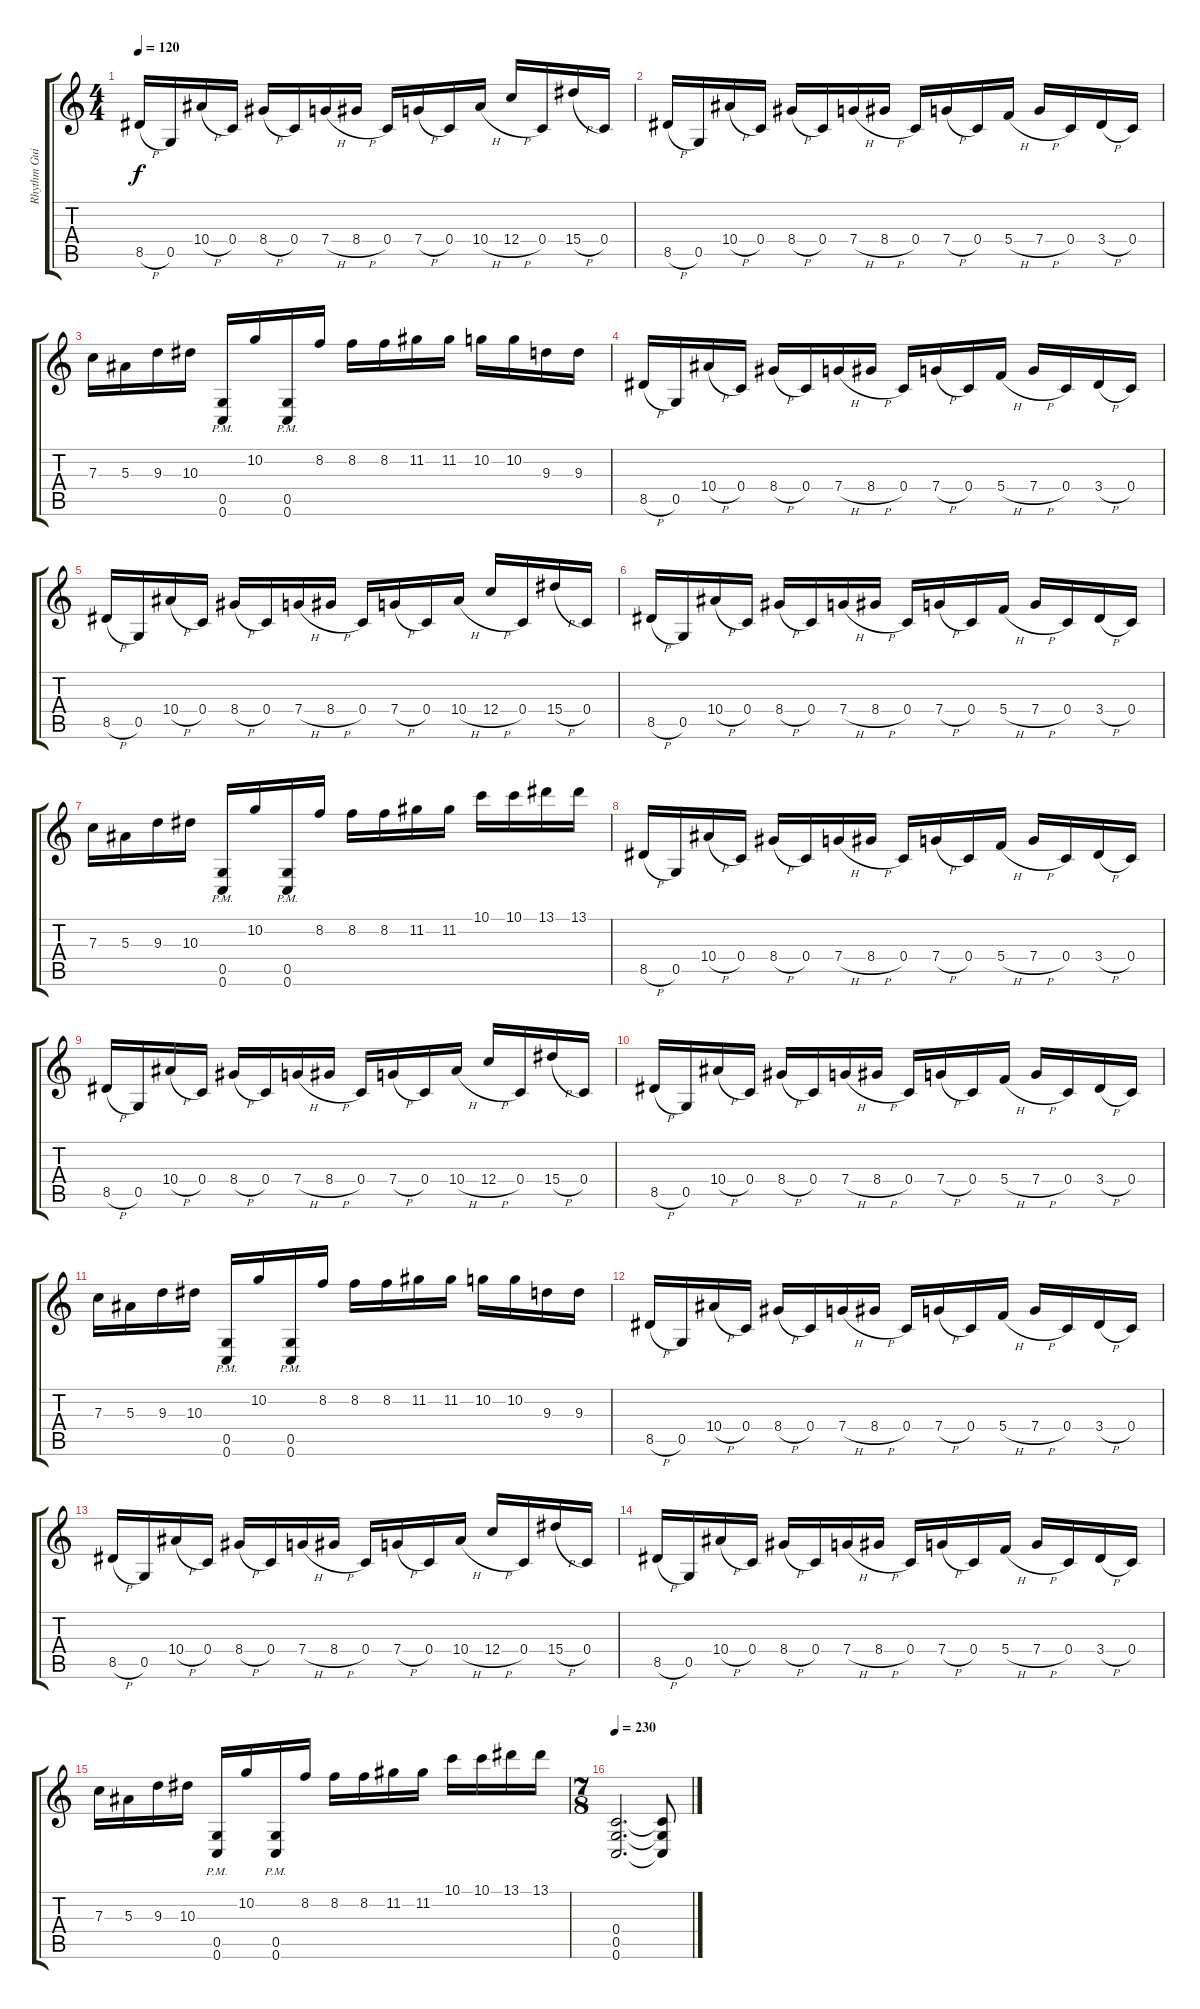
\track ("Rhythm Guitar 1" "Rhythm Gui") {instrument distortionguitar}
\staff {score tabs}
\tuning (D4 A3 F3 C3 G2 C2) {hide}
\ts (4 4)
\tempo 120
\clef g2
\ks c
8.5{h}.16{dy f} 0.5.16 10.4{h}.16 0.4.16 8.4{h}.16 0.4.16 7.4{h}.16 8.4{h}.16 0.4.16 7.4{h}.16 0.4.16 10.4{h}.16 12.4{h}.16 0.4.16 15.4{h}.16 0.4.16 |
8.5{h}.16 0.5.16 10.4{h}.16 0.4.16 8.4{h}.16 0.4.16 7.4{h}.16 8.4{h}.16 0.4.16 7.4{h}.16 0.4.16 5.4{h}.16 7.4{h}.16 0.4.16 3.4{h}.16 0.4.16 |
7.3.16 5.3.16 9.3.16 10.3.16 (0.5{pm} 0.6{pm}).16 10.2.16 (0.5{pm} 0.6{pm}).16 8.2.16 8.2.16 8.2.16 11.2.16 11.2.16 10.2.16 10.2.16 9.3.16 9.3.16 |
8.5{h}.16 0.5.16 10.4{h}.16 0.4.16 8.4{h}.16 0.4.16 7.4{h}.16 8.4{h}.16 0.4.16 7.4{h}.16 0.4.16 5.4{h}.16 7.4{h}.16 0.4.16 3.4{h}.16 0.4.16 |
8.5{h}.16 0.5.16 10.4{h}.16 0.4.16 8.4{h}.16 0.4.16 7.4{h}.16 8.4{h}.16 0.4.16 7.4{h}.16 0.4.16 10.4{h}.16 12.4{h}.16 0.4.16 15.4{h}.16 0.4.16 |
8.5{h}.16 0.5.16 10.4{h}.16 0.4.16 8.4{h}.16 0.4.16 7.4{h}.16 8.4{h}.16 0.4.16 7.4{h}.16 0.4.16 5.4{h}.16 7.4{h}.16 0.4.16 3.4{h}.16 0.4.16 |
7.3.16 5.3.16 9.3.16 10.3.16 (0.5{pm} 0.6{pm}).16 10.2.16 (0.5{pm} 0.6{pm}).16 8.2.16 8.2.16 8.2.16 11.2.16 11.2.16 10.1.16 10.1.16 13.1.16 13.1.16 |
8.5{h}.16 0.5.16 10.4{h}.16 0.4.16 8.4{h}.16 0.4.16 7.4{h}.16 8.4{h}.16 0.4.16 7.4{h}.16 0.4.16 5.4{h}.16 7.4{h}.16 0.4.16 3.4{h}.16 0.4.16 |
8.5{h}.16 0.5.16 10.4{h}.16 0.4.16 8.4{h}.16 0.4.16 7.4{h}.16 8.4{h}.16 0.4.16 7.4{h}.16 0.4.16 10.4{h}.16 12.4{h}.16 0.4.16 15.4{h}.16 0.4.16 |
8.5{h}.16 0.5.16 10.4{h}.16 0.4.16 8.4{h}.16 0.4.16 7.4{h}.16 8.4{h}.16 0.4.16 7.4{h}.16 0.4.16 5.4{h}.16 7.4{h}.16 0.4.16 3.4{h}.16 0.4.16 |
7.3.16 5.3.16 9.3.16 10.3.16 (0.5{pm} 0.6{pm}).16 10.2.16 (0.5{pm} 0.6{pm}).16 8.2.16 8.2.16 8.2.16 11.2.16 11.2.16 10.2.16 10.2.16 9.3.16 9.3.16 |
8.5{h}.16 0.5.16 10.4{h}.16 0.4.16 8.4{h}.16 0.4.16 7.4{h}.16 8.4{h}.16 0.4.16 7.4{h}.16 0.4.16 5.4{h}.16 7.4{h}.16 0.4.16 3.4{h}.16 0.4.16 |
8.5{h}.16 0.5.16 10.4{h}.16 0.4.16 8.4{h}.16 0.4.16 7.4{h}.16 8.4{h}.16 0.4.16 7.4{h}.16 0.4.16 10.4{h}.16 12.4{h}.16 0.4.16 15.4{h}.16 0.4.16 |
8.5{h}.16 0.5.16 10.4{h}.16 0.4.16 8.4{h}.16 0.4.16 7.4{h}.16 8.4{h}.16 0.4.16 7.4{h}.16 0.4.16 5.4{h}.16 7.4{h}.16 0.4.16 3.4{h}.16 0.4.16 |
7.3.16 5.3.16 9.3.16 10.3.16 (0.5{pm} 0.6{pm}).16 10.2.16 (0.5{pm} 0.6{pm}).16 8.2.16 8.2.16 8.2.16 11.2.16 11.2.16 10.1.16 10.1.16 13.1.16 13.1.16 |
\ts (7 8)
\tempo 230
(0.4 0.5 0.6).2{d} (0.4{t} 0.5{t} 0.6{t}).8
